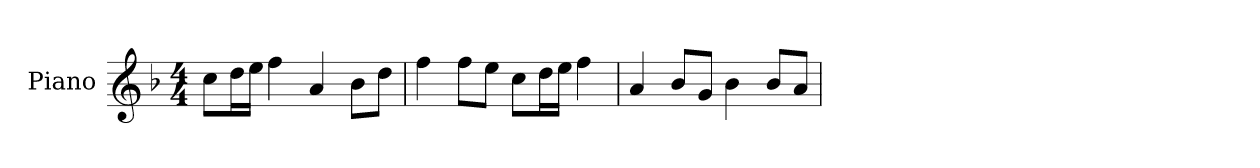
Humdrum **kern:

**kern
*part1
*staff1
*I"Piano
*I'P-no
*clefG2
*k[b-]
*M4/4
*MM90
=1
8cc\L
16dd\L
16ee\JJ
4ff\
4a/
8b-\L
8dd\J
=2
4ff\
8ff\L
8ee\J
8cc\L
16dd\L
16ee\JJ
4ff\
=3
4a/
8b-/L
8g/J
4b-\
8b-/L
8a/J
=
*-
